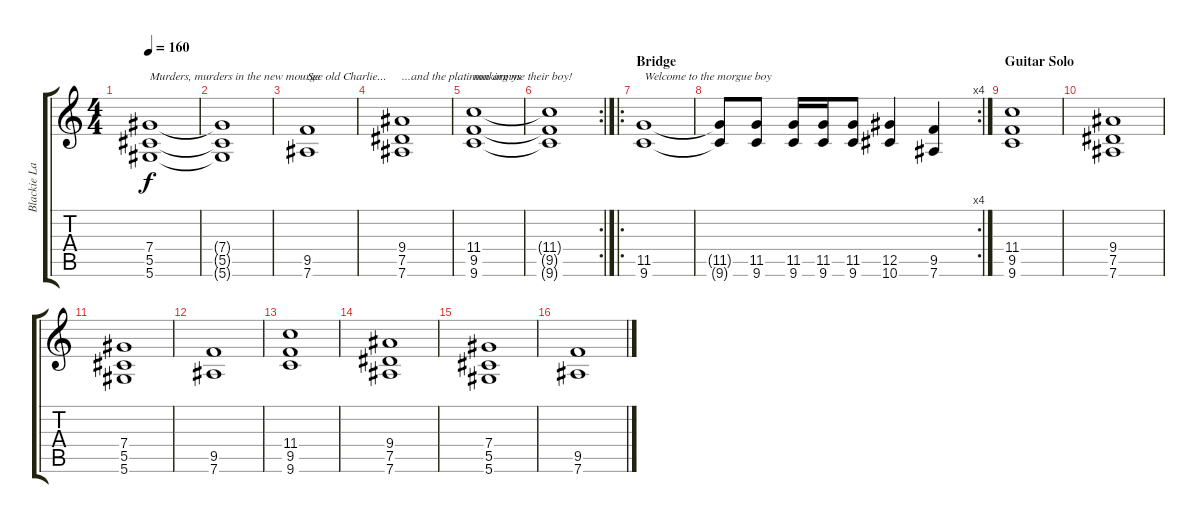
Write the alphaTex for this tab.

\track ("Blackie Lawless" "Blackie La") {instrument distortionguitar}
\staff {score tabs}
\tuning (Eb4 Bb3 Gb3 Db3 Ab2 Eb2) {hide}
\ts (4 4)
\tempo 160
\clef g2
\ks c
(7.4 5.5 5.6).1{txt "Murders, murders in the new mourge" dy f} |
(7.4{t} 5.5{t} 5.6{t}).1 |
(9.5 7.6).1{txt "See old Charlie..."} |
(9.4 7.5 7.6).1{txt "...and the platinum armys"} |
(11.4 9.5 9.6).1{txt "making me their boy!"} |
\rc 2
(11.4{t} 9.5{t} 9.6{t}).1 |
\ro
\section ("" "Bridge")
(11.5 9.6).1{txt "Welcome to the morgue boy"} |
\rc 4
(11.5{t} 9.6{t}).8 (11.5 9.6).8 (11.5 9.6).16 (11.5 9.6).16 (11.5 9.6).8 (12.5 10.6).4 (9.5 7.6).4 |
\section ("" "Guitar Solo")
(11.4 9.5 9.6).1 |
(9.4 7.5 7.6).1 |
(7.4 5.5 5.6).1 |
(9.5 7.6).1 |
(11.4 9.5 9.6).1 |
(9.4 7.5 7.6).1 |
(7.4 5.5 5.6).1 |
(9.5 7.6).1
